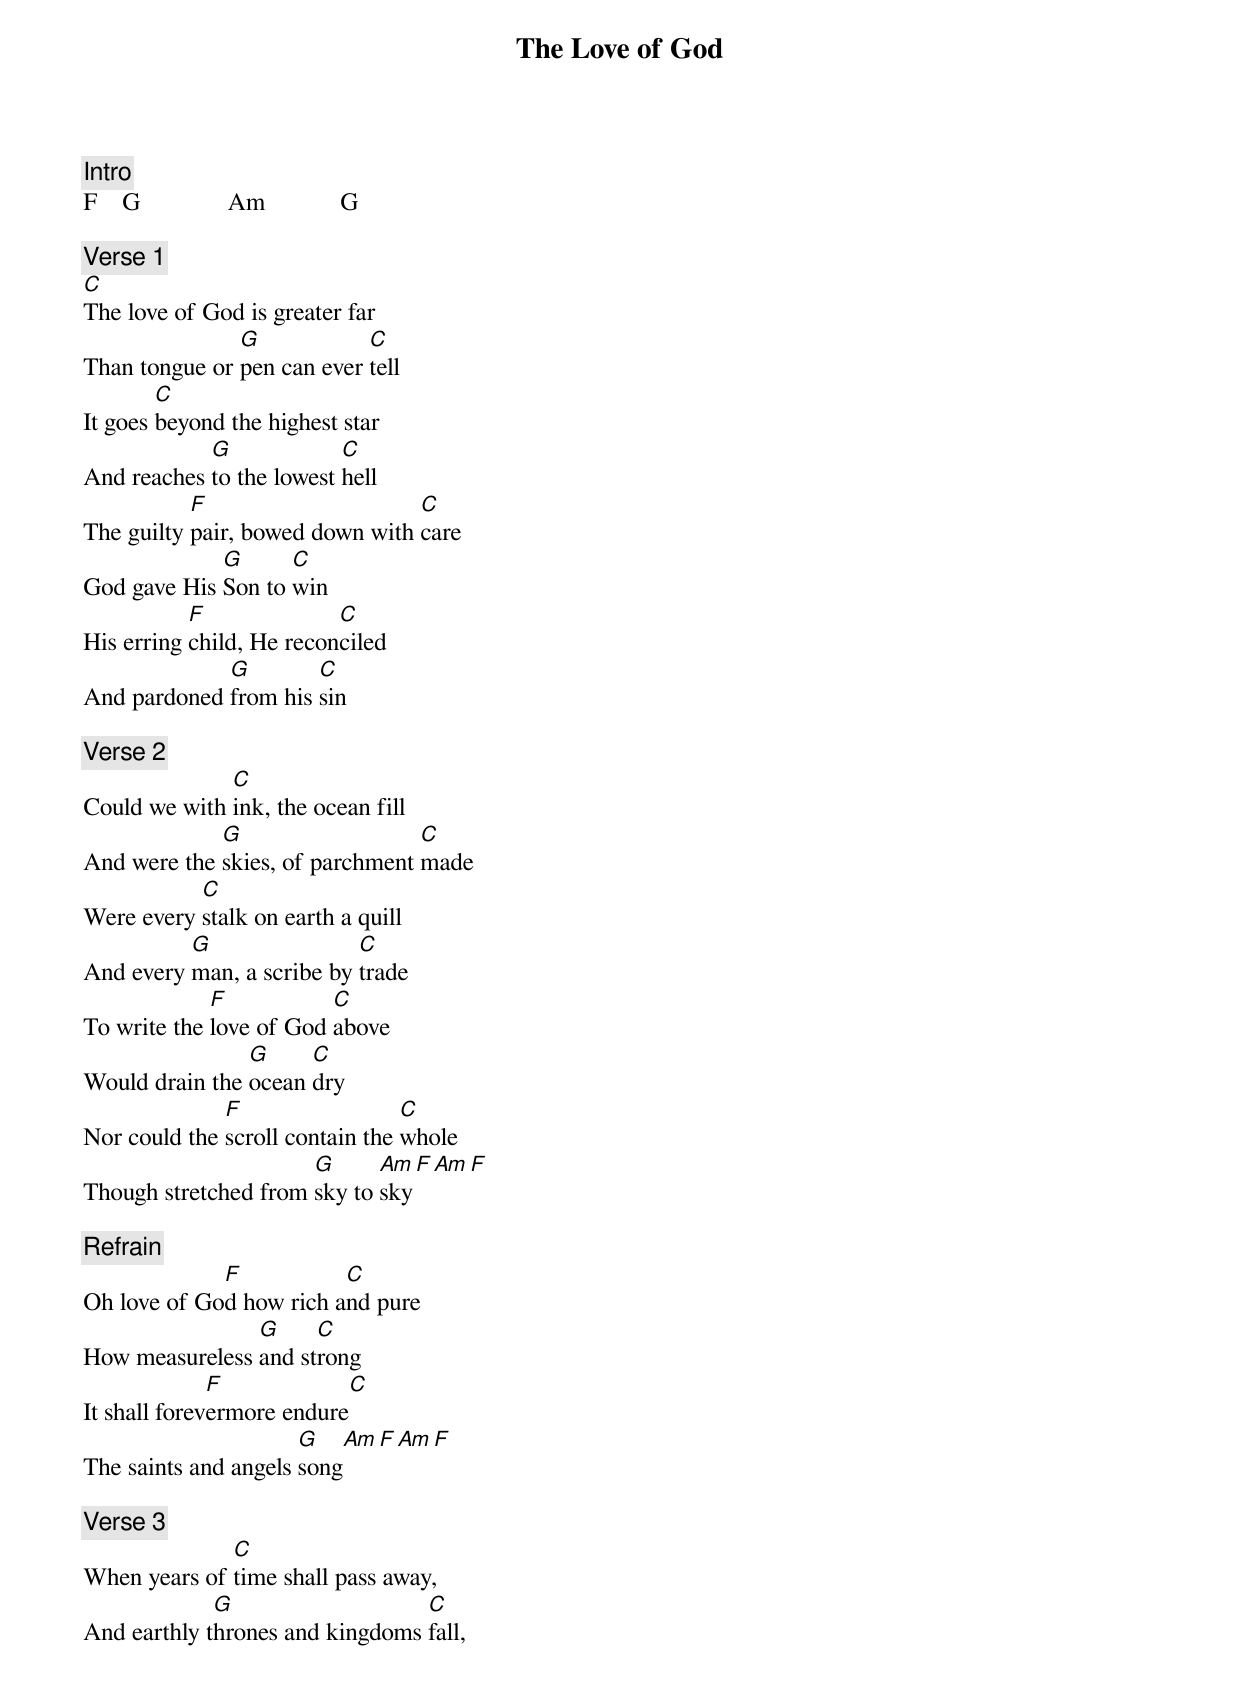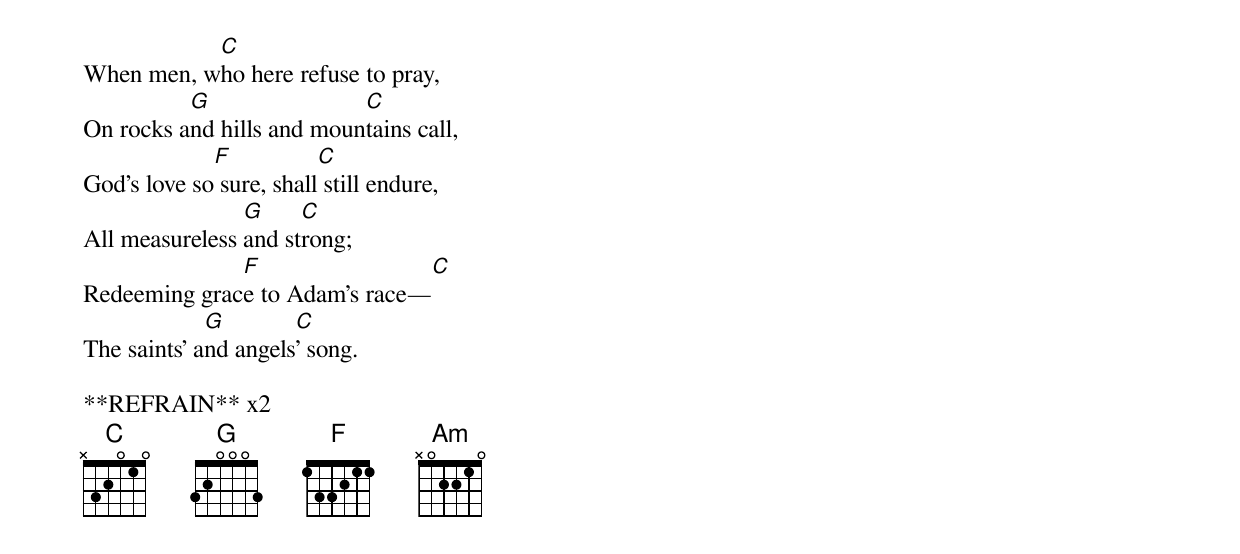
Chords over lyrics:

The Love of God

[Intro]
F    G              Am            G

[Verse 1]
C
The love of God is greater far
               G            C
Than tongue or pen can ever tell
        C
It goes beyond the highest star
            G             C
And reaches to the lowest hell
           F                     C
The guilty pair, bowed down with care
             G      C
God gave His Son to win
           F              C
His erring child, He reconciled
             G        C
And pardoned from his sin

[Verse 2]
              C
Could we with ink, the ocean fill
             G                   C
And were the skies, of parchment made
           C
Were every stalk on earth a quill
          G                C
And every man, a scribe by trade
             F           C
To write the love of God above
                G     C
Would drain the ocean dry
              F                  C
Nor could the scroll contain the whole
                      G      Am F   Am F
Though stretched from sky to sky

[Refrain]
             F           C
Oh love of God how rich and pure
                G     C
How measureless and strong
              F                  C
It shall forevermore endure
                      G      Am F   Am F
The saints and angels song

[Verse 3]
              C
When years of time shall pass away,
             G                   C
And earthly thrones and kingdoms fall,
           C
When men, who here refuse to pray,
          G                C
On rocks and hills and mountains call,
             F           C
God's love so sure, shall still endure,
                G     C
All measureless and strong;
              F                  C
Redeeming grace to Adam's race—
             G        C
The saints' and angels' song.

**REFRAIN** x2
